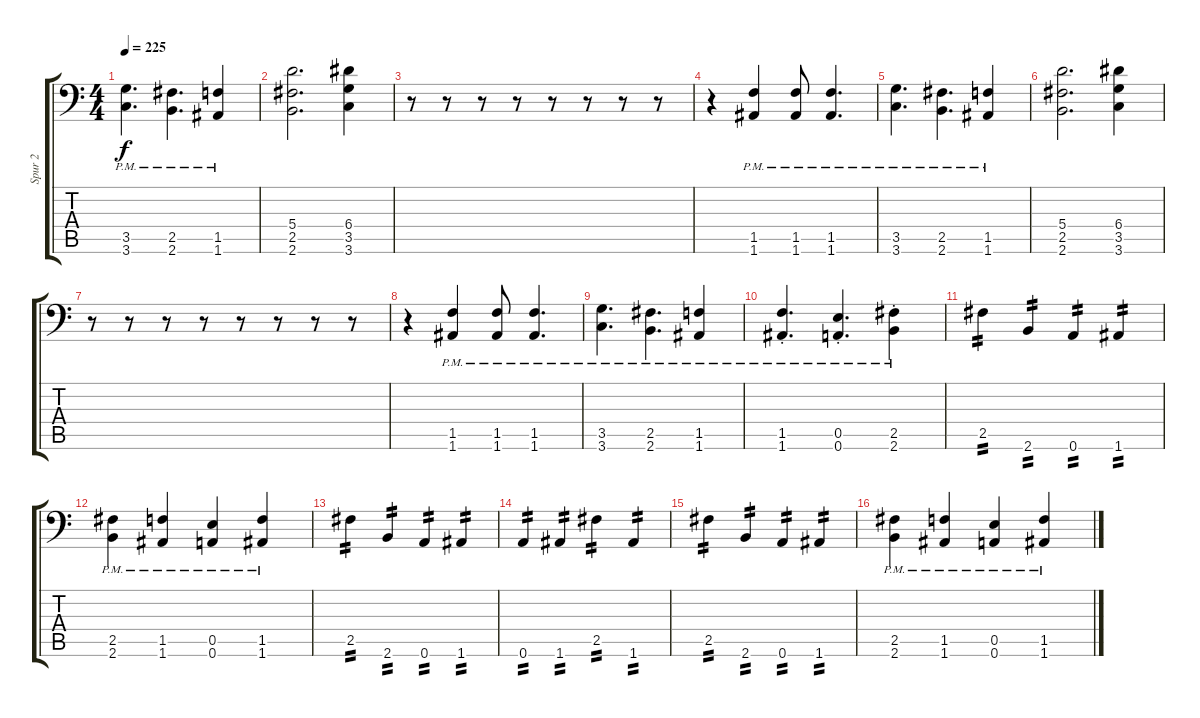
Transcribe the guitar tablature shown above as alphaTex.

\track ("Spur 2" "Spur 2") {instrument distortionguitar}
\staff {score tabs}
\tuning (B3 Gb3 D3 A2 E2 A1) {hide}
\ts (4 4)
\tempo 225
\clef f4
\ks c
(3.5{pm} 3.6{pm}).4{d dy f} (2.5{pm} 2.6{pm}).4{d} (1.5{pm} 1.6{pm}).4 |
(5.4 2.5 2.6).2{d} (6.4 3.5 3.6).4 |
r.8 r.8 r.8 r.8 r.8 r.8 r.8 r.8 |
r.4 (1.5{pm} 1.6{pm}).4 (1.5{pm} 1.6{pm}).8 (1.5{pm} 1.6{pm}).4{d} |
(3.5{pm} 3.6{pm}).4{d} (2.5{pm} 2.6{pm}).4{d} (1.5{pm} 1.6{pm}).4 |
(5.4 2.5 2.6).2{d} (6.4 3.5 3.6).4 |
r.8 r.8 r.8 r.8 r.8 r.8 r.8 r.8 |
r.4 (1.5{pm} 1.6{pm}).4 (1.5{pm} 1.6{pm}).8 (1.5{pm} 1.6{pm}).4{d} |
(3.5{pm} 3.6{pm}).4{d} (2.5{pm} 2.6{pm}).4{d} (1.5{pm} 1.6{pm}).4 |
(1.5{pm st} 1.6{pm st}).4{d} (0.5{pm st} 0.6{pm st}).4{d} (2.5{pm st} 2.6{pm st}).4 |
2.5.4{tp 2} 2.6.4{tp 2} 0.6.4{tp 2} 1.6.4{tp 2} |
(2.5{pm} 2.6{pm}).4 (1.5{pm} 1.6{pm}).4 (0.5{pm} 0.6{pm}).4 (1.5{pm} 1.6{pm}).4 |
2.5.4{tp 2} 2.6.4{tp 2} 0.6.4{tp 2} 1.6.4{tp 2} |
0.6.4{tp 2} 1.6.4{tp 2} 2.5.4{tp 2} 1.6.4{tp 2} |
2.5.4{tp 2} 2.6.4{tp 2} 0.6.4{tp 2} 1.6.4{tp 2} |
(2.5{pm} 2.6{pm}).4 (1.5{pm} 1.6{pm}).4 (0.5{pm} 0.6{pm}).4 (1.5{pm} 1.6{pm}).4
